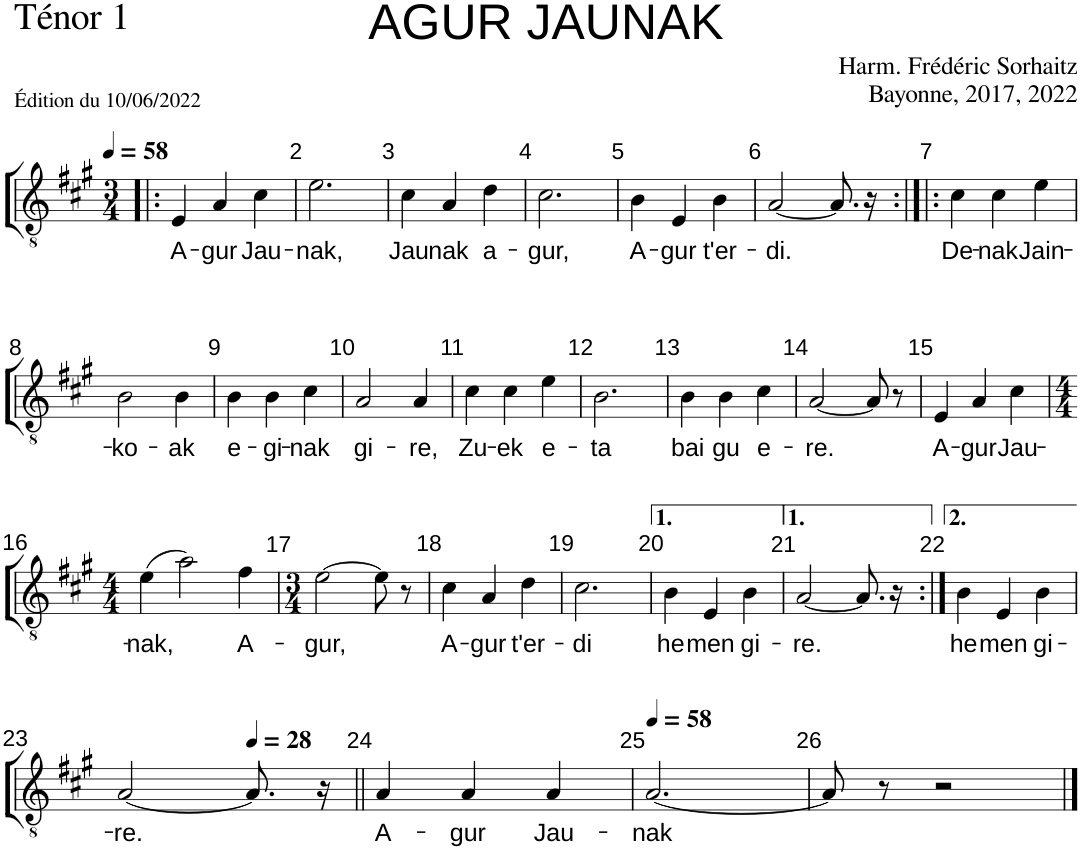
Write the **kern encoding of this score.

**kern	**text
*part1	*part1
*staff1	*staff1
*I"Ténor 1	*
*I'T. 1	*
*clefGv2	*
*k[f#c#g#]	*
*M3/4	*
*MM58	*
=1!|:	=1!|:
!	!LO:LY:b
4E/	A-
!	!LO:LY:b
4A/	-gur
!	!LO:LY:b
4c#\	Jau-
=2	=2
!	!LO:LY:b
2.e\	-nak,
=3	=3
!	!LO:LY:b
4c#\	Jau-
!	!LO:LY:b
4A/	-nak
!	!LO:LY:b
4d\	a-
=4	=4
!	!LO:LY:b
2.c#\	-gur,
=5	=5
!	!LO:LY:b
4B\	A-
!	!LO:LY:b
4E/	-gur
!	!LO:LY:b
4B\	t'er-
=6	=6
!	!LO:LY:b
[2A/	-di.
8.A/]	.
16r	.
=7:|!|:	=7:|!|:
!	!LO:LY:b
4c#\	De-
!	!LO:LY:b
4c#\	-nak
!	!LO:LY:b
4e\	Jain-
!!LO:LB:g=z
=8	=8
!	!LO:LY:b
2B\	-ko-
!	!LO:LY:b
4B\	-ak
=9	=9
!	!LO:LY:b
4B\	e-
!	!LO:LY:b
4B\	-gi-
!	!LO:LY:b
4c#\	-nak
=10	=10
!	!LO:LY:b
2A/	gi-
!	!LO:LY:b
4A/	-re,
=11	=11
!	!LO:LY:b
4c#\	Zu-
!	!LO:LY:b
4c#\	-ek
!	!LO:LY:b
4e\	e-
=12	=12
!	!LO:LY:b
2.B\	-ta
=13	=13
!	!LO:LY:b
4B\	bai
!	!LO:LY:b
4B\	gu
!	!LO:LY:b
4c#\	e-
=14	=14
!	!LO:LY:b
[2A/	-re.
8A/]	.
8r	.
=15	=15
!	!LO:LY:b
4E/	A-
!	!LO:LY:b
4A/	-gur
!	!LO:LY:b
4c#\	Jau-
!!LO:LB:g=z
=16	=16
*M4/4	*
!	!LO:LY:b
(4e\	-nak,
2a\)	.
!	!LO:LY:b
4f#\	A-
=17	=17
*M3/4	*
!	!LO:LY:b
[2e\	-gur,
8e\]	.
8r	.
=18	=18
!	!LO:LY:b
4c#\	A-
!	!LO:LY:b
4A/	-gur
!	!LO:LY:b
4d\	t'er-
=19	=19
!	!LO:LY:b
2.c#\	-di
=20	=20
!	!LO:LY:b
4B\	he-
!	!LO:LY:b
4E/	-men
!	!LO:LY:b
4B\	gi-
=21	=21
!	!LO:LY:b
[2A/	-re.
8.A/]	.
16r	.
=22:|!	=22:|!
!	!LO:LY:b
4B\	he-
!	!LO:LY:b
4E/	-men
!	!LO:LY:b
4B\	gi-
!!LO:LB:g=z
=23	=23
!	!LO:LY:b
[2A/	-re.
*MM28	*
8.A/]	.
16r	.
=24||	=24||
!	!LO:LY:b
4A/	A-
!	!LO:LY:b
4A/	-gur
!	!LO:LY:b
4A/	Jau-
=25	=25
*MM58	*
!	!LO:LY:b
[2.A/	-nak
=26	=26
8A/]	.
8r	.
2r	.
==	==
*-	*-
